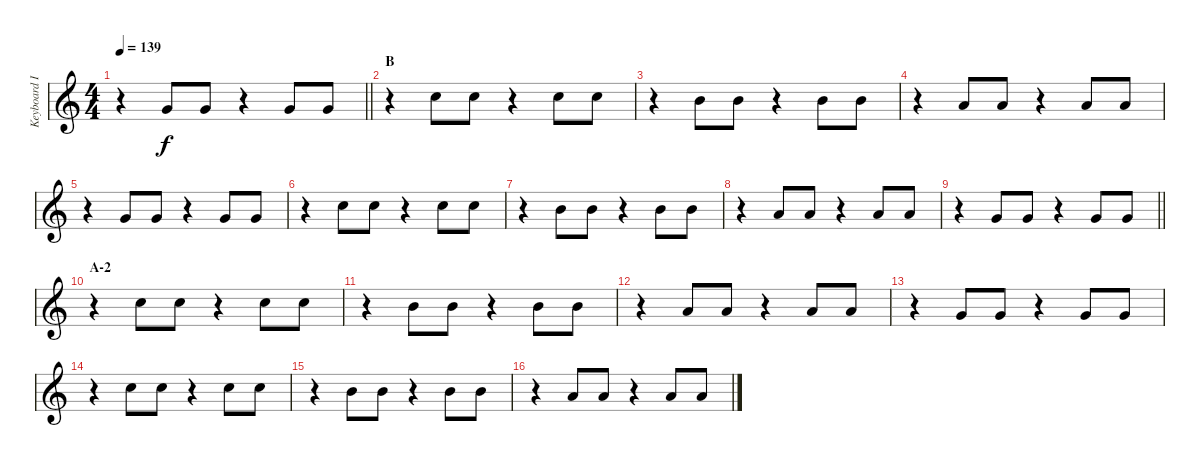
\track ("Keyboard II" "Keyboard I") {instrument fx4atmosphere}
\staff {score}
\tuning (E5 B4 G4 D4 A3 E3 B2) {hide}
\ts (4 4)
\tempo 139
\clef g2
\barLineRight lightlight
\ks aminor
r.4{dy f} 0.3.8{balance 13} 0.3.8{balance 3} r.4 0.3.8{balance 13} 0.3.8{balance 3} |
\section ("" "B")
r.4 1.2.8{balance 13} 1.2.8{balance 3} r.4 1.2.8{balance 13} 1.2.8{balance 3} |
r.4 4.3.8{balance 13} 4.3.8{balance 3} r.4 4.3.8{balance 13} 4.3.8{balance 3} |
r.4 2.3.8{balance 13} 2.3.8{balance 3} r.4 2.3.8{balance 13} 2.3.8{balance 3} |
r.4 0.3.8{balance 13} 0.3.8{balance 3} r.4 0.3.8{balance 13} 0.3.8{balance 3} |
r.4 1.2.8{balance 13} 1.2.8{balance 3} r.4 1.2.8{balance 13} 1.2.8{balance 3} |
r.4 4.3.8{balance 13} 4.3.8{balance 3} r.4 4.3.8{balance 13} 4.3.8{balance 3} |
r.4 2.3.8{balance 13} 2.3.8{balance 3} r.4 2.3.8{balance 13} 2.3.8{balance 3} |
\barLineRight lightlight
r.4 0.3.8{balance 13} 0.3.8{balance 3} r.4 0.3.8{balance 13} 0.3.8{balance 3} |
\section ("" "A-2")
r.4 1.2.8{balance 13} 1.2.8{balance 3} r.4 1.2.8{balance 13} 1.2.8{balance 3} |
r.4 4.3.8{balance 13} 4.3.8{balance 3} r.4 4.3.8{balance 13} 4.3.8{balance 3} |
r.4 2.3.8{balance 13} 2.3.8{balance 3} r.4 2.3.8{balance 13} 2.3.8{balance 3} |
r.4 0.3.8{balance 13} 0.3.8{balance 3} r.4 0.3.8{balance 13} 0.3.8{balance 3} |
r.4 1.2.8{balance 13} 1.2.8{balance 3} r.4 1.2.8{balance 13} 1.2.8{balance 3} |
r.4 4.3.8{balance 13} 4.3.8{balance 3} r.4 4.3.8{balance 13} 4.3.8{balance 3} |
r.4 2.3.8{balance 13} 2.3.8{balance 3} r.4 2.3.8{balance 13} 2.3.8{balance 3}
